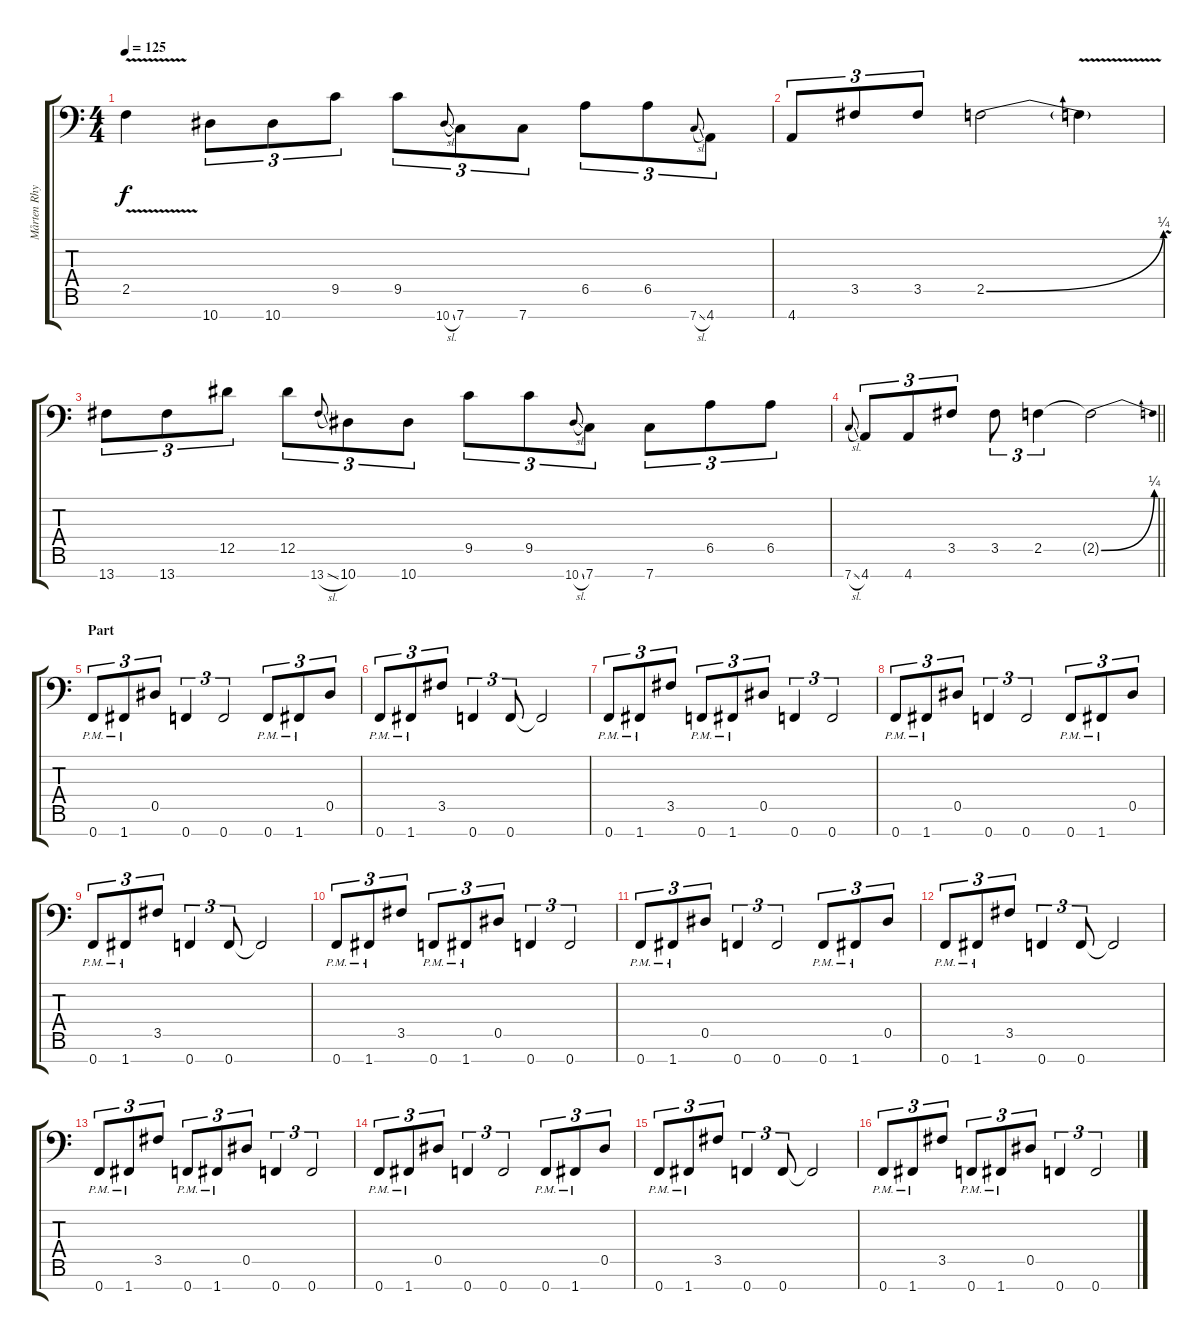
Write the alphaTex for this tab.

\track ("Mårten Rhythm" "Mårten Rhy") {instrument distortionguitar}
\staff {score tabs}
\tuning (Bb3 Gb3 Db3 Ab2 Eb2 Bb1 F1) {hide}
\ts (4 4)
\tempo 125
\clef f4
\ks c
2.5{v t}.4{dy f} 10.7.8{tu (3 2)} 10.7.8{tu (3 2)} 9.5.8{tu (3 2)} 9.5.8{tu (3 2)} 10.7{sl}.8{gr onbeat} 7.7.8{tu (3 2)} 7.7.8{tu (3 2)} 6.5.8{tu (3 2)} 6.5.8{tu (3 2)} 7.7{sl}.8{gr onbeat} 4.7.8{tu (3 2)} |
4.7.8{tu (3 2)} 3.5.8{tu (3 2)} 3.5.8{tu (3 2)} 2.5{be (bend 0 0 60 1)}.2 2.5{v t}.4 |
13.7.8{tu (3 2)} 13.7.8{tu (3 2)} 12.5.8{tu (3 2)} 12.5.8{tu (3 2)} 13.7{sl}.8{gr onbeat} 10.7.8{tu (3 2)} 10.7.8{tu (3 2)} 9.5.8{tu (3 2)} 9.5.8{tu (3 2)} 10.7{sl}.8{gr onbeat} 7.7.8{tu (3 2)} 7.7.8{tu (3 2)} 6.5.8{tu (3 2)} 6.5.8{tu (3 2)} |
\barLineRight lightlight
7.7{sl}.8{gr onbeat} 4.7.8{tu (3 2)} 4.7.8{tu (3 2)} 3.5.8{tu (3 2)} 3.5.8{tu (3 2)} 2.5.4{tu (3 2)} 2.5{be (bend 0 0 60 1) t}.2 |
\section ("" "Part")
0.7{pm}.8{tu (3 2)} 1.7{pm}.8{tu (3 2)} 0.5.8{tu (3 2)} 0.7.4{tu (3 2)} 0.7.2{tu (3 2)} 0.7{pm}.8{tu (3 2)} 1.7{pm}.8{tu (3 2)} 0.5.8{tu (3 2)} |
0.7{pm}.8{tu (3 2)} 1.7{pm}.8{tu (3 2)} 3.5.8{tu (3 2)} 0.7.4{tu (3 2)} 0.7.8{tu (3 2)} 0.7{t}.2 |
0.7{pm}.8{tu (3 2)} 1.7{pm}.8{tu (3 2)} 3.5.8{tu (3 2)} 0.7{pm}.8{tu (3 2)} 1.7{pm}.8{tu (3 2)} 0.5.8{tu (3 2)} 0.7.4{tu (3 2)} 0.7.2{tu (3 2)} |
0.7{pm}.8{tu (3 2)} 1.7{pm}.8{tu (3 2)} 0.5.8{tu (3 2)} 0.7.4{tu (3 2)} 0.7.2{tu (3 2)} 0.7{pm}.8{tu (3 2)} 1.7{pm}.8{tu (3 2)} 0.5.8{tu (3 2)} |
0.7{pm}.8{tu (3 2)} 1.7{pm}.8{tu (3 2)} 3.5.8{tu (3 2)} 0.7.4{tu (3 2)} 0.7.8{tu (3 2)} 0.7{t}.2 |
0.7{pm}.8{tu (3 2)} 1.7{pm}.8{tu (3 2)} 3.5.8{tu (3 2)} 0.7{pm}.8{tu (3 2)} 1.7{pm}.8{tu (3 2)} 0.5.8{tu (3 2)} 0.7.4{tu (3 2)} 0.7.2{tu (3 2)} |
0.7{pm}.8{tu (3 2)} 1.7{pm}.8{tu (3 2)} 0.5.8{tu (3 2)} 0.7.4{tu (3 2)} 0.7.2{tu (3 2)} 0.7{pm}.8{tu (3 2)} 1.7{pm}.8{tu (3 2)} 0.5.8{tu (3 2)} |
0.7{pm}.8{tu (3 2)} 1.7{pm}.8{tu (3 2)} 3.5.8{tu (3 2)} 0.7.4{tu (3 2)} 0.7.8{tu (3 2)} 0.7{t}.2 |
0.7{pm}.8{tu (3 2)} 1.7{pm}.8{tu (3 2)} 3.5.8{tu (3 2)} 0.7{pm}.8{tu (3 2)} 1.7{pm}.8{tu (3 2)} 0.5.8{tu (3 2)} 0.7.4{tu (3 2)} 0.7.2{tu (3 2)} |
0.7{pm}.8{tu (3 2)} 1.7{pm}.8{tu (3 2)} 0.5.8{tu (3 2)} 0.7.4{tu (3 2)} 0.7.2{tu (3 2)} 0.7{pm}.8{tu (3 2)} 1.7{pm}.8{tu (3 2)} 0.5.8{tu (3 2)} |
0.7{pm}.8{tu (3 2)} 1.7{pm}.8{tu (3 2)} 3.5.8{tu (3 2)} 0.7.4{tu (3 2)} 0.7.8{tu (3 2)} 0.7{t}.2 |
0.7{pm}.8{tu (3 2)} 1.7{pm}.8{tu (3 2)} 3.5.8{tu (3 2)} 0.7{pm}.8{tu (3 2)} 1.7{pm}.8{tu (3 2)} 0.5.8{tu (3 2)} 0.7.4{tu (3 2)} 0.7.2{tu (3 2)}
